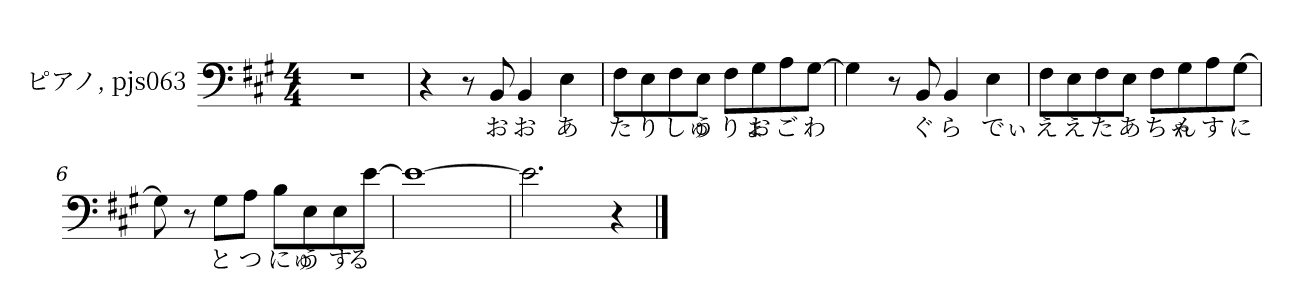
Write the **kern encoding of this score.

**kern	**text
*part1	*part1
*staff1	*staff1
*I"ピアノ, pjs063	*
*clefF4	*
*k[f#c#g#]	*
*M4/4	*
*MM130	*
=1	=1
1r	.
=2	=2
4r	.
8r	.
!	!LO:LY:b
8BB/	お
!	!LO:LY:b
4BB/	お
!	!LO:LY:b
4E\	あ
=3	=3
!	!LO:LY:b
8F#\L	た
!	!LO:LY:b
8E\	り
!	!LO:LY:b
8F#\	しゅ
!	!LO:LY:b
8E\J	う
!	!LO:LY:b
8F#\L	りょ
!	!LO:LY:b
8G#\	お
!	!LO:LY:b
8A\	ご
!	!LO:LY:b
[8G#\J	わ
=4	=4
4G#\]	.
8r	.
!	!LO:LY:b
8BB/	ぐ
!	!LO:LY:b
4BB/	ら
!	!LO:LY:b
4E\	でぃ
=5	=5
!	!LO:LY:b
8F#\L	え
!	!LO:LY:b
8E\	え
!	!LO:LY:b
8F#\	た
!	!LO:LY:b
8E\J	あ
!	!LO:LY:b
8F#\L	ちゃ
!	!LO:LY:b
8G#\	ん
!	!LO:LY:b
8A\	す
!	!LO:LY:b
[8G#\J	に
=6	=6
8G#\]	.
8r	.
!	!LO:LY:b
8G#\L	と
!	!LO:LY:b
8A\J	つ
!	!LO:LY:b
8B\L	にゅ
!	!LO:LY:b
8E\	う
!	!LO:LY:b
8E\	す
!	!LO:LY:b
[8e\J	る
!!LO:LB:g=z
=7	=7
1e_	.
=8	=8
2.e\]	.
4r	.
==	==
*-	*-
